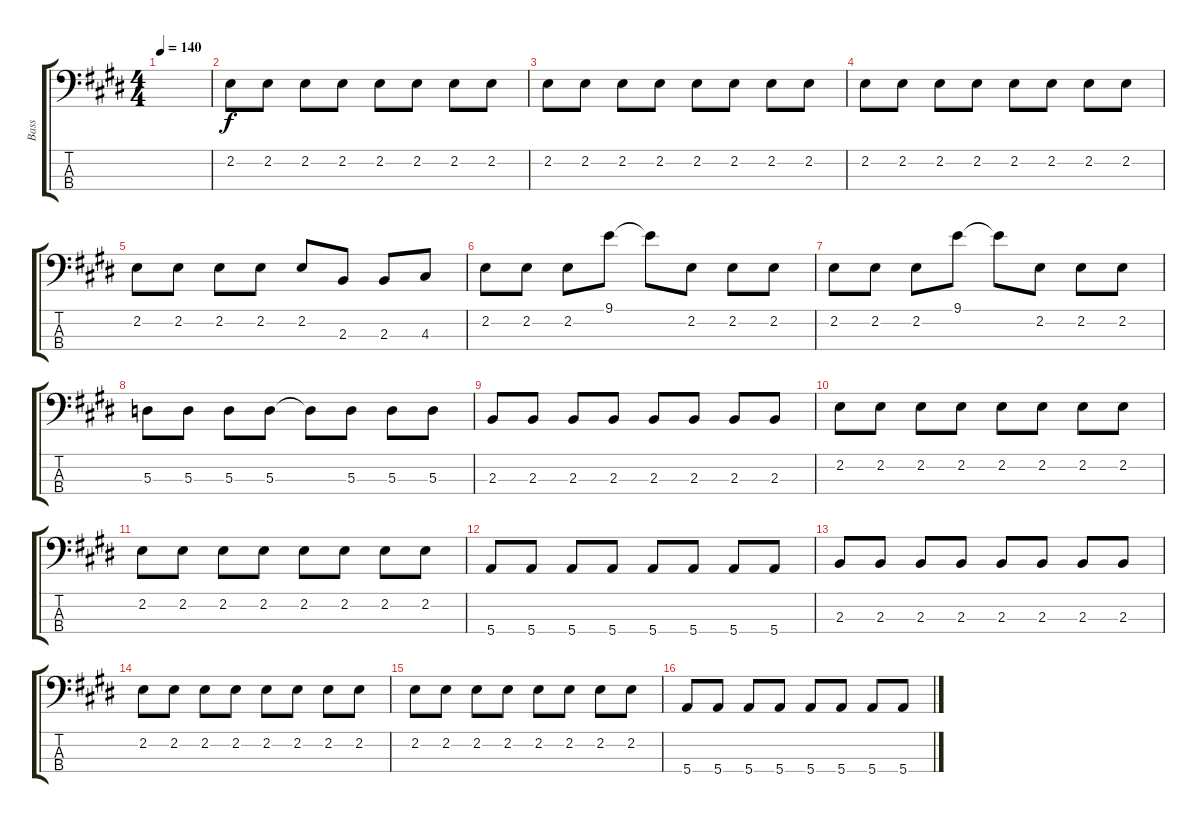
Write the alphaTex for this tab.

\track ("Bass" "Bass") {instrument electricbassfinger}
\staff {score tabs}
\tuning (G2 D2 A1 E1) {hide}
\ts (4 4)
\tempo 140
\clef f4
\ks e
|
2.2.8 2.2.8 2.2.8 2.2.8 2.2.8 2.2.8 2.2.8 2.2.8 |
2.2.8 2.2.8 2.2.8 2.2.8 2.2.8 2.2.8 2.2.8 2.2.8 |
2.2.8 2.2.8 2.2.8 2.2.8 2.2.8 2.2.8 2.2.8 2.2.8 |
2.2.8 2.2.8 2.2.8 2.2.8 2.2.8 2.3.8 2.3.8 4.3.8 |
2.2.8 2.2.8 2.2.8 9.1.8 9.1{t}.8 2.2.8 2.2.8 2.2.8 |
2.2.8 2.2.8 2.2.8 9.1.8 9.1{t}.8 2.2.8 2.2.8 2.2.8 |
5.3.8 5.3.8 5.3.8 5.3.8 5.3{t}.8 5.3.8 5.3.8 5.3.8 |
2.3.8 2.3.8 2.3.8 2.3.8 2.3.8 2.3.8 2.3.8 2.3.8 |
2.2.8 2.2.8 2.2.8 2.2.8 2.2.8 2.2.8 2.2.8 2.2.8 |
2.2.8 2.2.8 2.2.8 2.2.8 2.2.8 2.2.8 2.2.8 2.2.8 |
5.4.8 5.4.8 5.4.8 5.4.8 5.4.8 5.4.8 5.4.8 5.4.8 |
2.3.8 2.3.8 2.3.8 2.3.8 2.3.8 2.3.8 2.3.8 2.3.8 |
2.2.8 2.2.8 2.2.8 2.2.8 2.2.8 2.2.8 2.2.8 2.2.8 |
2.2.8 2.2.8 2.2.8 2.2.8 2.2.8 2.2.8 2.2.8 2.2.8 |
5.4.8 5.4.8 5.4.8 5.4.8 5.4.8 5.4.8 5.4.8 5.4.8
